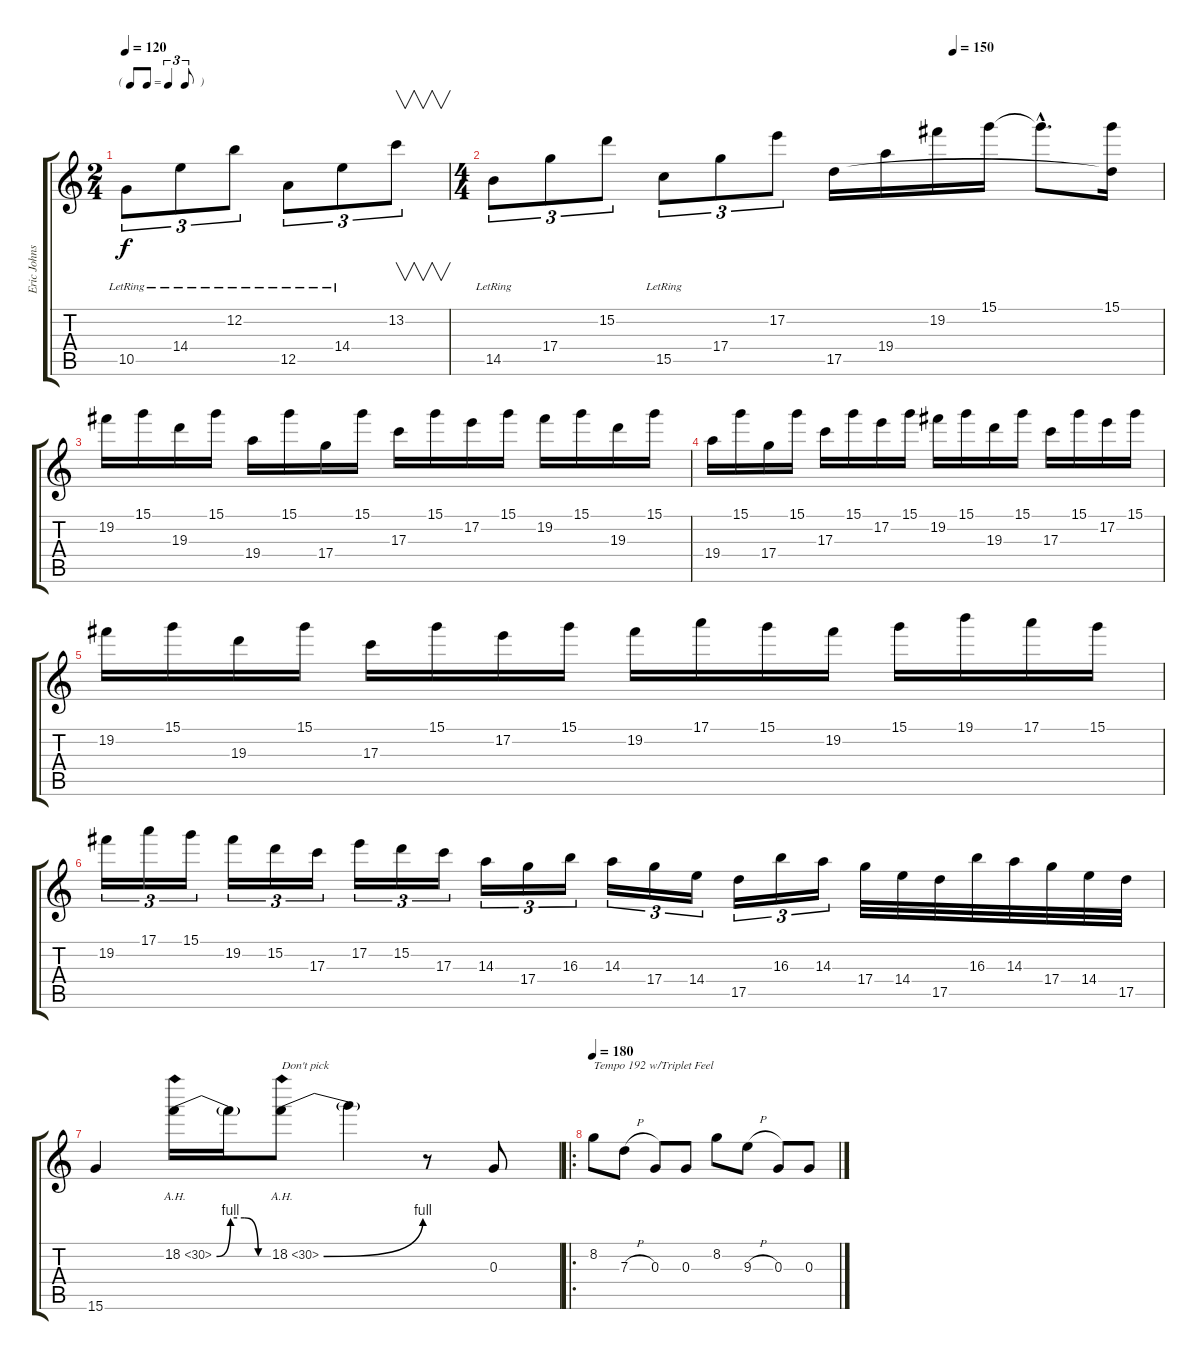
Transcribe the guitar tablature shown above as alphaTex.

\track ("Eric Johnson" "Eric Johns") {instrument distortionguitar}
\staff {score tabs}
\tuning (E4 B3 G3 D3 A2 E2) {hide}
\ts (2 4)
\tf triplet8th
\tempo 120
\clef g2
\ks c
10.5{lr}.8{tu (3 2) dy f} 14.4{lr}.8{tu (3 2)} 12.2{lr}.8{tu (3 2)} 12.5{lr}.8{tu (3 2)} 14.4{lr}.8{tu (3 2)} 13.2.8{v tu (3 2)} |
\ts (4 4)
\tempo (150 0.6875)
14.5{lr}.8{tu (3 2)} 17.4.8{tu (3 2)} 15.2.8{tu (3 2)} 15.5{lr}.8{tu (3 2)} 17.4.8{tu (3 2)} 17.2.8{tu (3 2)} 17.5.16 19.4.16 19.2.16 15.1.16 15.1{hac t}.8{d} (15.1 17.5{t}).16 |
19.2.16 15.1.16 19.3.16 15.1.16 19.4.16 15.1.16 17.4.16 15.1.16 17.3.16 15.1.16 17.2.16 15.1.16 19.2.16 15.1.16 19.3.16 15.1.16 |
19.4.16 15.1.16 17.4.16 15.1.16 17.3.16 15.1.16 17.2.16 15.1.16 19.2.16 15.1.16 19.3.16 15.1.16 17.3.16 15.1.16 17.2.16 15.1.16 |
19.2.16 15.1.16 19.3.16 15.1.16 17.3.16 15.1.16 17.2.16 15.1.16 19.2.16 17.1.16 15.1.16 19.2.16 15.1.16 19.1.16 17.1.16 15.1.16 |
19.2.16{tu (3 2)} 17.1.16{tu (3 2)} 15.1.16{tu (3 2)} 19.2.16{tu (3 2)} 15.2.16{tu (3 2)} 17.3.16{tu (3 2)} 17.2.16{tu (3 2)} 15.2.16{tu (3 2)} 17.3.16{tu (3 2)} 14.3.16{tu (3 2)} 17.4.16{tu (3 2)} 16.3.16{tu (3 2)} 14.3.16{tu (3 2)} 17.4.16{tu (3 2)} 14.4.16{tu (3 2)} 17.5.16{tu (3 2)} 16.3.16{tu (3 2)} 14.3.16{tu (3 2)} 17.4.32 14.4.32 17.5.32 16.3.32 14.3.32 17.4.32 14.4.32 17.5.32 |
15.6.4 18.2{be (custom 0 0 15 4 30 4 45 0 60 0) ah 12}.16 18.2{t}.16 18.2{be (bend 0 0 60 4) ah 12}.8{txt "Don't pick"} 18.2{t}.4 r.8 0.3.8 |
\ro
\tempo 180
8.2.8{txt "Tempo 192 w/Triplet Feel"} 7.3{h}.8 0.3.8 0.3.8 8.2.8 9.3{h}.8 0.3.8 0.3.8
